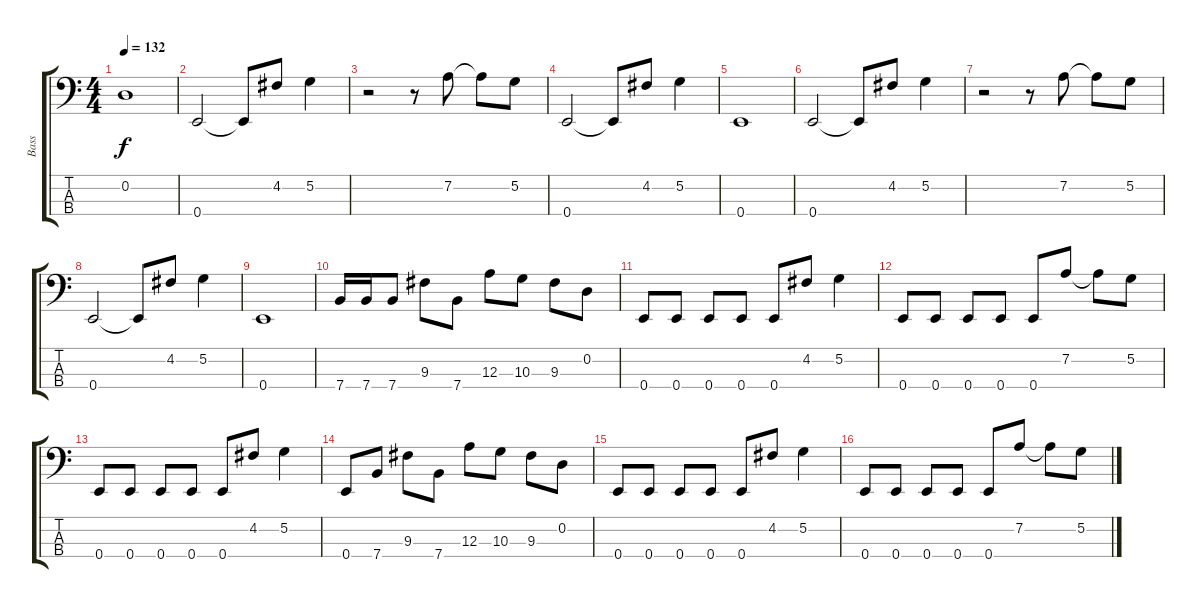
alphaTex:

\track ("Bass" "Bass") {instrument electricbasspick}
\staff {score tabs}
\tuning (G2 D2 A1 E1) {hide}
\ts (4 4)
\tempo 132
\clef f4
\ks c
0.2{t}.1{dy f} |
0.4.2 0.4{t}.8 4.2.8 5.2.4 |
r.2 r.8 7.2.8 7.2{t}.8 5.2.8 |
0.4.2 0.4{t}.8 4.2.8 5.2.4 |
0.4.1 |
0.4.2 0.4{t}.8 4.2.8 5.2.4 |
r.2 r.8 7.2.8 7.2{t}.8 5.2.8 |
0.4.2 0.4{t}.8 4.2.8 5.2.4 |
0.4.1 |
7.4.16 7.4.16 7.4.8 9.3.8 7.4.8 12.3.8 10.3.8 9.3.8 0.2.8 |
0.4.8 0.4.8 0.4.8 0.4.8 0.4.8 4.2.8 5.2.4 |
0.4.8 0.4.8 0.4.8 0.4.8 0.4.8 7.2.8 7.2{t}.8 5.2.8 |
0.4.8 0.4.8 0.4.8 0.4.8 0.4.8 4.2.8 5.2.4 |
0.4.8 7.4.8 9.3.8 7.4.8 12.3.8 10.3.8 9.3.8 0.2.8 |
0.4.8 0.4.8 0.4.8 0.4.8 0.4.8 4.2.8 5.2.4 |
0.4.8 0.4.8 0.4.8 0.4.8 0.4.8 7.2.8 7.2{t}.8 5.2.8
